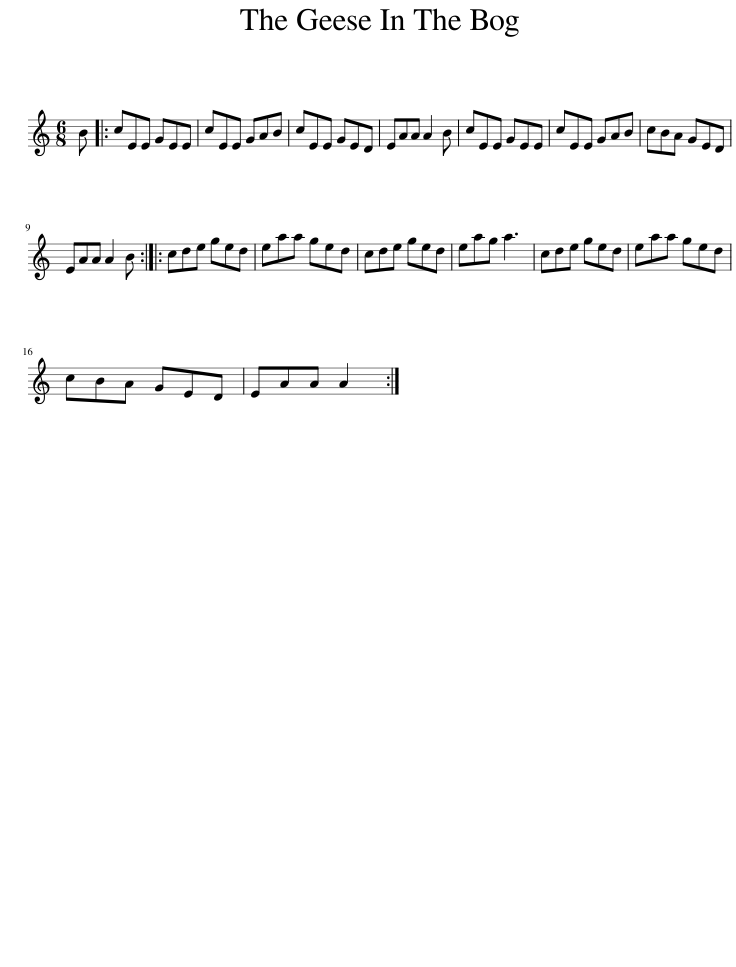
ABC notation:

X:1
L:1/8
M:6/8
I:linebreak $
K:C
V:1 treble
V:1
 B |: cEE GEE | cEE GAB | cEE GED | EAA A2 B | %5
 cEE GEE | cEE GAB | cBA GED |$ EAA A2 B :: cde ged | %10
 eaa ged | cde ged | eag a3 | cde ged | eaa ged |$ %15
 cBA GED | EAA A2 :| %17
